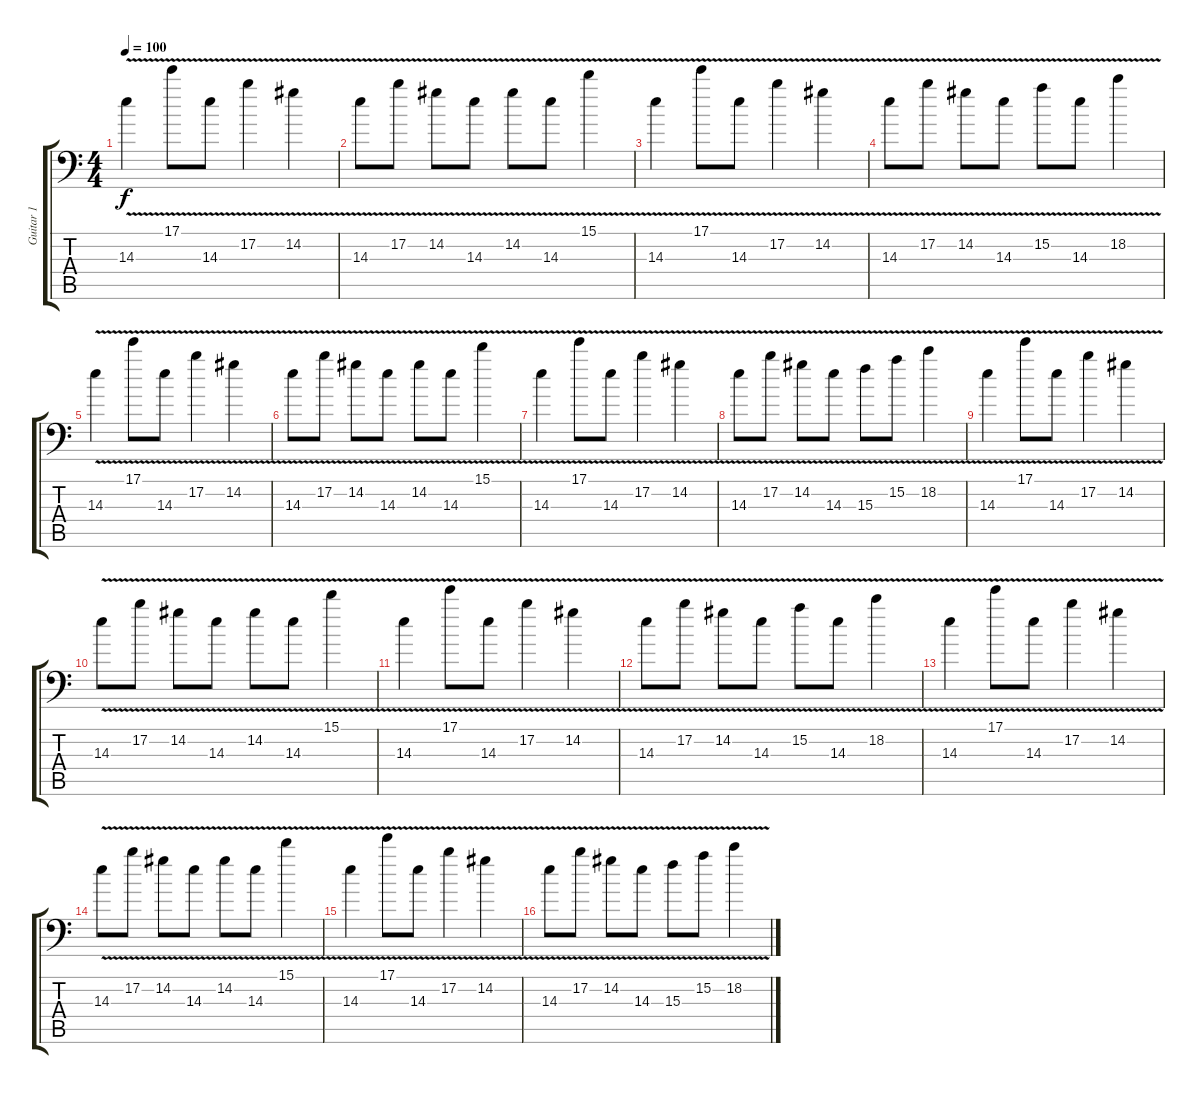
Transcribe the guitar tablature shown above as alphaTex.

\track ("Guitar 1" "Guitar 1") {instrument acousticguitarsteel}
\staff {score tabs}
\tuning (B3 Gb3 D3 A2 E2 A1) {hide}
\ts (4 4)
\tempo 100
\clef f4
\ks c
14.3{v}.4{dy f instrument electricguitarclean} 17.1{v}.8 14.3{v}.8 17.2{v}.4 14.2{v}.4 |
14.3{v}.8 17.2{v}.8 14.2{v}.8 14.3{v}.8 14.2{v}.8 14.3{v}.8 15.1{v}.4 |
14.3{v}.4 17.1{v}.8 14.3{v}.8 17.2{v}.4 14.2{v}.4 |
14.3{v}.8 17.2{v}.8 14.2{v}.8 14.3{v}.8 15.2{v}.8 14.3{v}.8 18.2{v}.4 |
14.3{v}.4 17.1{v}.8 14.3{v}.8 17.2{v}.4 14.2{v}.4 |
14.3{v}.8 17.2{v}.8 14.2{v}.8 14.3{v}.8 14.2{v}.8 14.3{v}.8 15.1{v}.4 |
14.3{v}.4 17.1{v}.8 14.3{v}.8 17.2{v}.4 14.2{v}.4 |
14.3{v}.8 17.2{v}.8 14.2{v}.8 14.3{v}.8 15.3{v}.8 15.2{v}.8 18.2{v}.4 |
14.3{v}.4 17.1{v}.8 14.3{v}.8 17.2{v}.4 14.2{v}.4 |
14.3{v}.8 17.2{v}.8 14.2{v}.8 14.3{v}.8 14.2{v}.8 14.3{v}.8 15.1{v}.4 |
14.3{v}.4 17.1{v}.8 14.3{v}.8 17.2{v}.4 14.2{v}.4 |
14.3{v}.8 17.2{v}.8 14.2{v}.8 14.3{v}.8 15.2{v}.8 14.3{v}.8 18.2{v}.4 |
14.3{v}.4 17.1{v}.8 14.3{v}.8 17.2{v}.4 14.2{v}.4 |
14.3{v}.8 17.2{v}.8 14.2{v}.8 14.3{v}.8 14.2{v}.8 14.3{v}.8 15.1{v}.4 |
14.3{v}.4 17.1{v}.8 14.3{v}.8 17.2{v}.4 14.2{v}.4 |
14.3{v}.8 17.2{v}.8 14.2{v}.8 14.3{v}.8 15.3{v}.8 15.2{v}.8 18.2{v}.4
